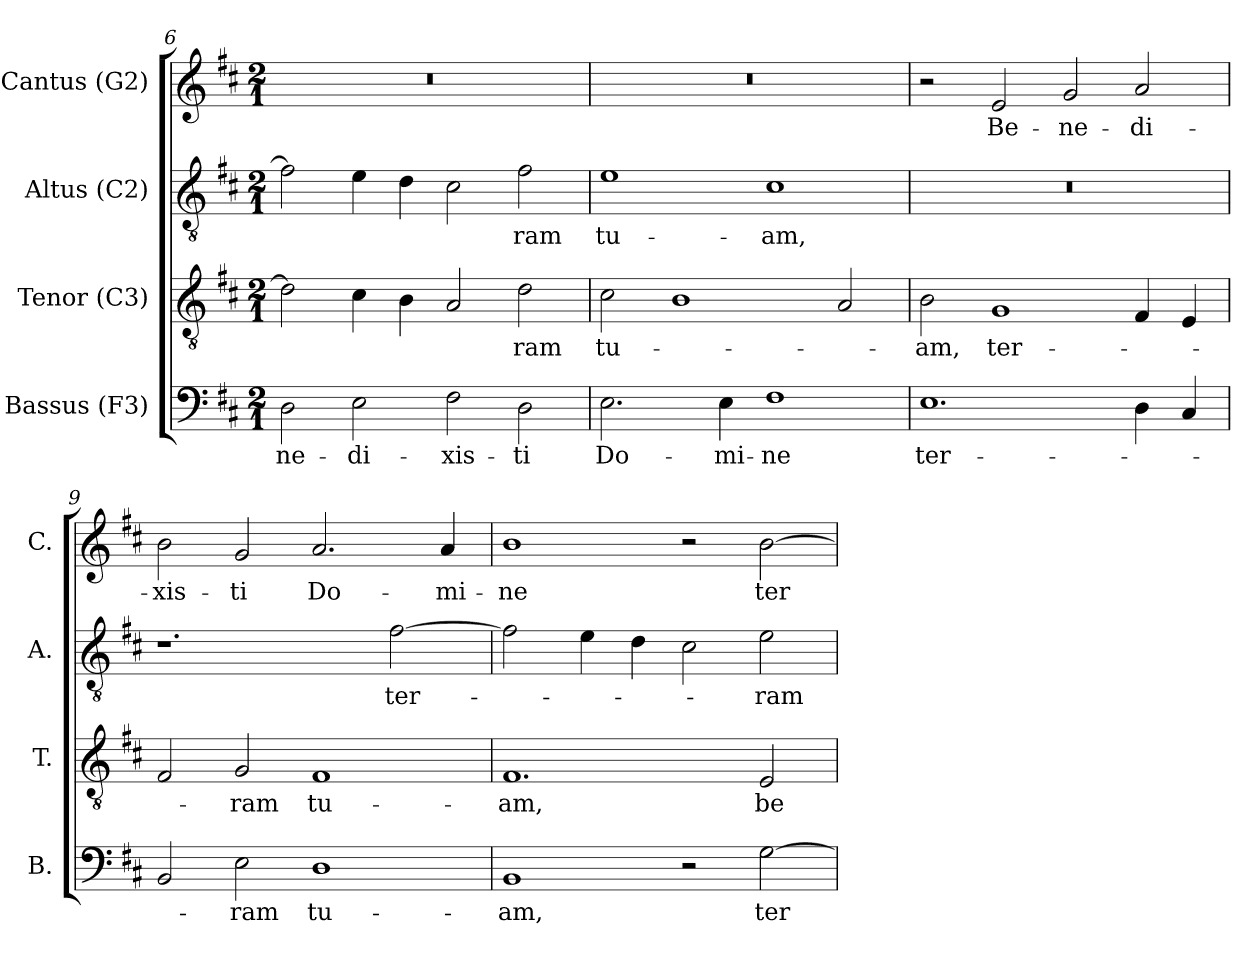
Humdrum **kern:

**kern	**text	**kern	**text	**kern	**text	**kern	**text
*part4	*part4	*part3	*part3	*part2	*part2	*part1	*part1
*staff4	*staff4	*staff3	*staff3	*staff2	*staff2	*staff1	*staff1
*I"Bassus (F3)	*	*I"Tenor (C3)	*	*I"Altus (C2)	*	*I"Cantus (G2)	*
*I'B.	*	*I'T.	*	*I'A.	*	*I'C.	*
*clefF4	*	*clefGv2	*	*clefGv2	*	*clefG2	*
*	*	*ITrd7c12	*	*ITrd7c12	*	*	*
*k[f#c#]	*	*k[f#c#]	*	*k[f#c#]	*	*k[f#c#]	*
*D:	*	*D:	*	*D:	*	*D:	*
*M2/1	*	*M2/1	*	*M2/1	*	*M2/1	*
=6	=6	=6	=6	=6	=6	=6	=6
!	!LO:LY:b:color=#000000	!	!	!	!	!LO:N:vis=1	!
2Di\	-ne-	2Di\]	.	2F#i\]	.	0r	.
!	!LO:LY:b:color=#000000	!	!	!	!	!	!
2Ei\	-di-	4C#i\	.	4Ei\	.	.	.
.	.	4BBi\	.	4Di\	.	.	.
!	!LO:LY:b:color=#000000	!	!	!	!	!	!
2F#i\	-xis-	2AAi/	.	2C#i\	.	.	.
!	!LO:LY:b:color=#000000	!	!	!	!	!	!
!	!	!	!LO:LY:b:color=#000000	!	!	!	!
!	!	!	!	!	!LO:LY:b:color=#000000	!	!
2Di\	-ti	2Di\	-ram	2F#i\	-ram	.	.
=7	=7	=7	=7	=7	=7	=7	=7
!	!LO:LY:b:color=#000000	!	!	!	!	!	!
!	!	!	!LO:LY:b:color=#000000	!	!	!	!
!	!	!	!	!	!LO:LY:b:color=#000000	!LO:N:vis=1	!
2.Ei\	Do-	2C#i\	tu-	1Ei	tu-	0r	.
.	.	1BBi	.	.	.	.	.
!	!LO:LY:b:color=#000000	!	!	!	!	!	!
4Ei\	-mi-	.	.	.	.	.	.
!	!LO:LY:b:color=#000000	!	!	!	!	!	!
!	!	!	!	!	!LO:LY:b:color=#000000	!	!
1F#i	-ne	.	.	1C#i	-am,	.	.
.	.	2AAi/	.	.	.	.	.
=8	=8	=8	=8	=8	=8	=8	=8
!	!LO:LY:b:color=#000000	!	!	!	!	!	!
!	!	!	!LO:LY:b:color=#000000	!LO:N:vis=1	!	!	!
1.Ei	ter-	2BBi\	-am,	0r	.	2r	.
!	!	!	!LO:LY:b:color=#000000	!	!	!	!
!	!	!	!	!	!	!	!LO:LY:b:color=#000000
.	.	1GGi	ter-	.	.	2ei/	Be-
!	!	!	!	!	!	!	!LO:LY:b:color=#000000
.	.	.	.	.	.	2gi/	-ne-
!	!	!	!	!	!	!	!LO:LY:b:color=#000000
4Di\	.	4FF#i/	.	.	.	2ai/	-di-
4C#i/	.	4EEi/	.	.	.	.	.
!!LO:LB:g=z
=9	=9	=9	=9	=9	=9	=9	=9
!	!	!	!	!	!	!	!LO:LY:b:color=#000000
2BBi/	.	2FF#i/	.	1.r	.	2bi\	-xis-
!	!LO:LY:b:color=#000000	!	!	!	!	!	!
!	!	!	!LO:LY:b:color=#000000	!	!	!	!
!	!	!	!	!	!	!	!LO:LY:b:color=#000000
2Ei\	-ram	2GGi/	-ram	.	.	2gi/	-ti
!	!LO:LY:b:color=#000000	!	!	!	!	!	!
!	!	!	!LO:LY:b:color=#000000	!	!	!	!
!	!	!	!	!	!	!	!LO:LY:b:color=#000000
1Di	tu-	1FF#i	tu-	.	.	2.ai/	Do-
!	!	!	!	!	!LO:LY:b:color=#000000	!	!
.	.	.	.	[2F#i\	ter-	.	.
!	!	!	!	!	!	!	!LO:LY:b:color=#000000
.	.	.	.	.	.	4ai/	-mi-
=10	=10	=10	=10	=10	=10	=10	=10
!	!LO:LY:b:color=#000000	!	!	!	!	!	!
!	!	!	!LO:LY:b:color=#000000	!	!	!	!
!	!	!	!	!	!	!	!LO:LY:b:color=#000000
1BBi	-am,	1.FF#i	-am,	2F#i\]	.	1bi	-ne
.	.	.	.	4Ei\	.	.	.
.	.	.	.	4Di\	.	.	.
2r	.	.	.	2C#i\	.	2r	.
!	!LO:LY:b:color=#000000	!	!	!	!	!	!
!	!	!	!LO:LY:b:color=#000000	!	!	!	!
!	!	!	!	!	!LO:LY:b:color=#000000	!	!
!	!	!	!	!	!	!	!LO:LY:b:color=#000000
[2Gi\	ter-	2EEi/	be-	2Ei\	-ram	[2bi\	ter-
=	=	=	=	=	=	=	=
*-	*-	*-	*-	*-	*-	*-	*-
